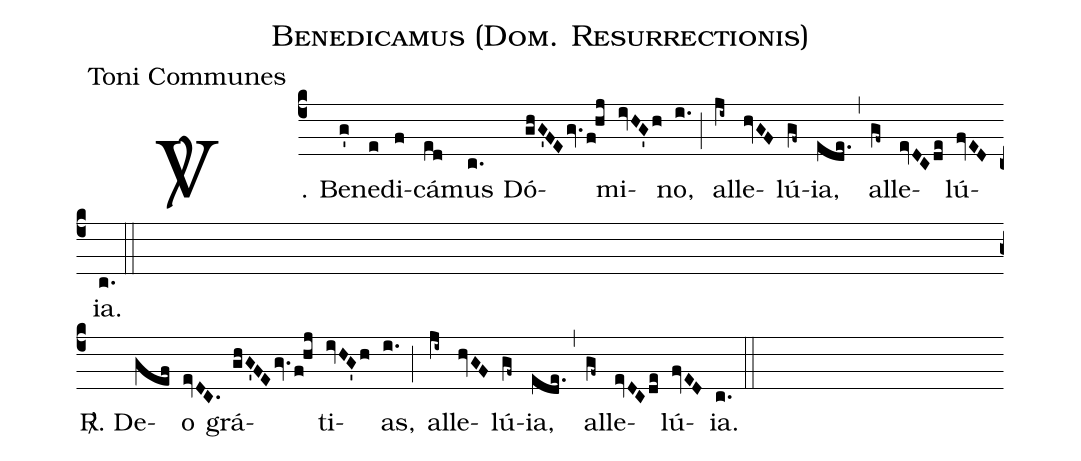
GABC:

name:Benedicamus (Dom. Resurrectionis);
office-part:Toni Communes;
%%
(c4) <sp>V/</sp>. Be(g')ne(e)di(f)cá(ed)mus(c.) Dó(ghG'FEgv.f!hj)mi(ivHG'h)no,(i.) (;) al(ji~)le(hvGF)lú(gf~){ia},(ede.) (,) al(gf~)le(evDCde)lú(fvED){ia}.(c.) (::) (Z)
<sp>R/</sp>. De(gef)o(evDC.) grá(ghG'FEgv.f!hj)ti(ivHG'h)as,(i.) (;) al(ji~)le(hvGF)lú(gf~){ia},(ede.) (,) al(gf~)le(evDCde)lú(fvED){ia}.(c.) (::)
